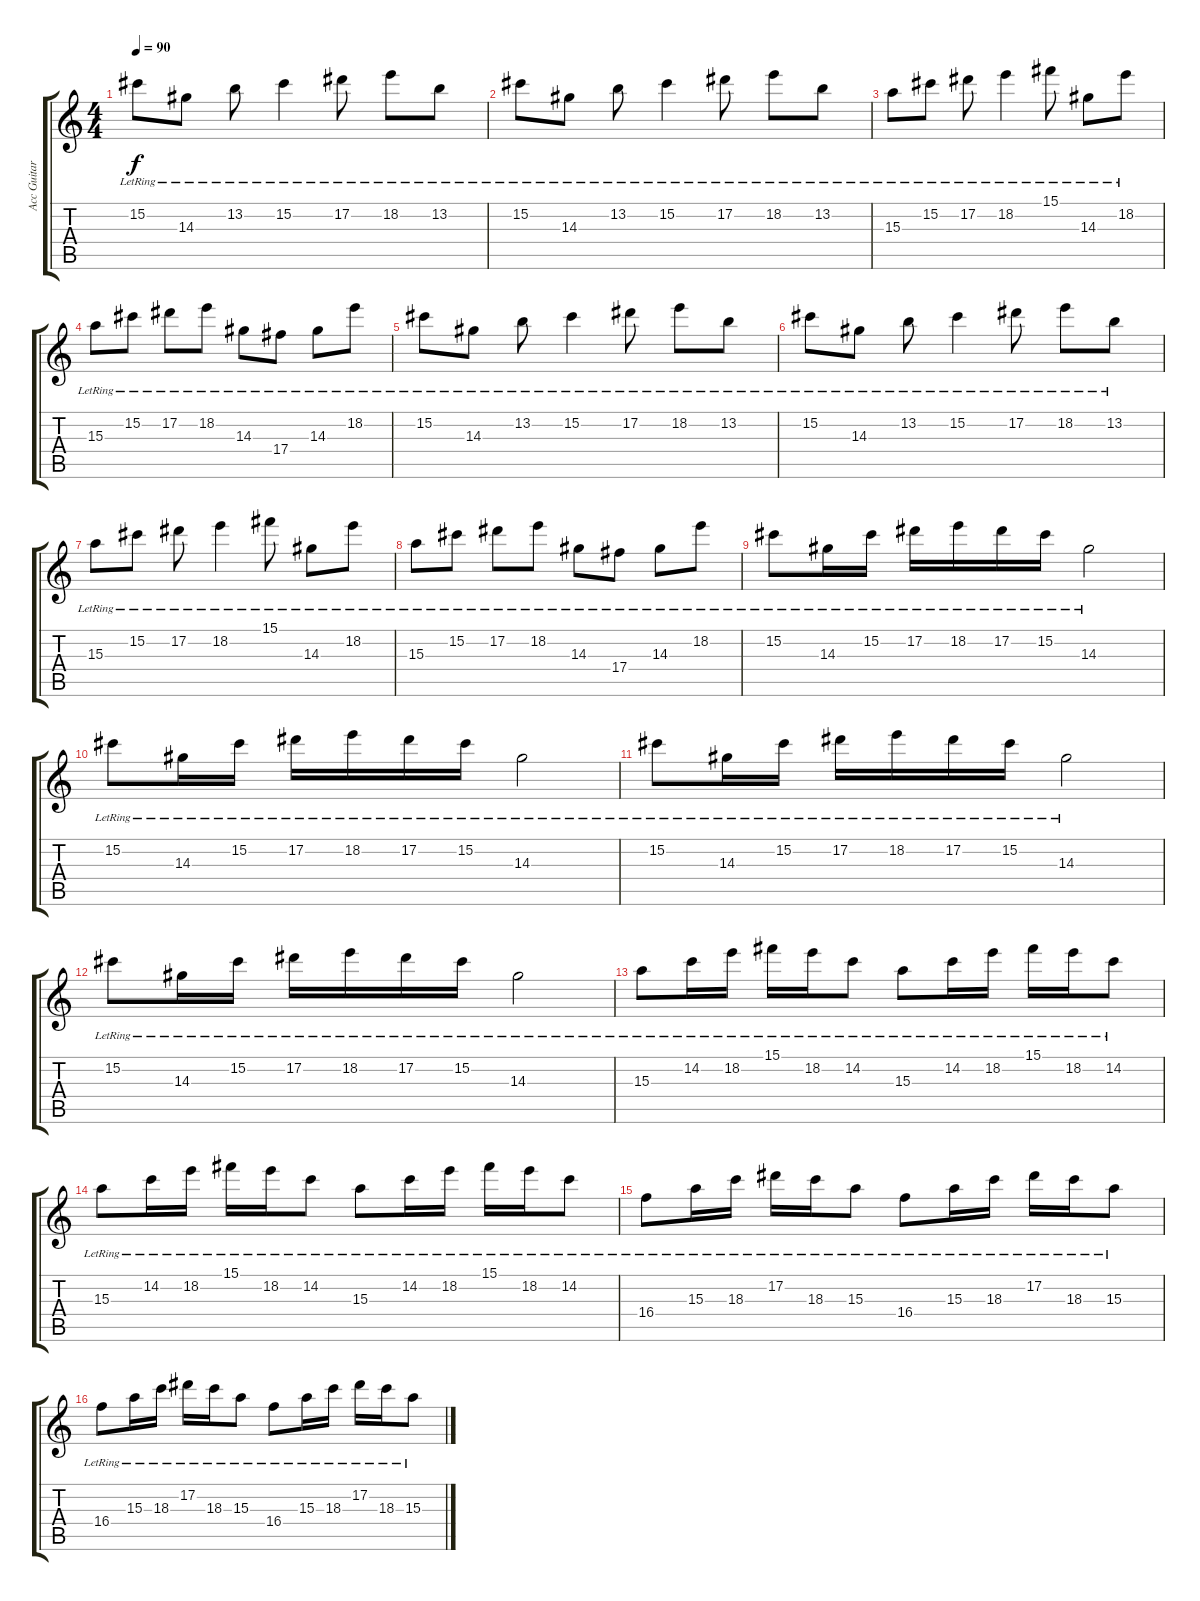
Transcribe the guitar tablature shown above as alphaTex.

\track ("Acc Guitar 1" "Acc Guitar") {instrument acousticguitarsteel}
\staff {score tabs}
\tuning (Eb4 Bb3 Gb3 Db3 Ab2 Eb2) {hide}
\ts (4 4)
\tempo 90
\clef g2
\ks c
15.2{lr}.8{dy f instrument acousticguitarsteel} 14.3{lr}.8 13.2{lr}.8 15.2{lr}.4 17.2{lr}.8 18.2{lr}.8 13.2{lr}.8 |
15.2{lr}.8 14.3{lr}.8 13.2{lr}.8 15.2{lr}.4 17.2{lr}.8 18.2{lr}.8 13.2{lr}.8 |
15.3{lr}.8 15.2{lr}.8 17.2{lr}.8 18.2{lr}.4 15.1{lr}.8 14.3{lr}.8 18.2{lr}.8 |
15.3{lr}.8 15.2{lr}.8 17.2{lr}.8 18.2{lr}.8 14.3{lr}.8 17.4{lr}.8 14.3{lr}.8 18.2{lr}.8 |
15.2{lr}.8 14.3{lr}.8 13.2{lr}.8 15.2{lr}.4 17.2{lr}.8 18.2{lr}.8 13.2{lr}.8 |
15.2{lr}.8 14.3{lr}.8 13.2{lr}.8 15.2{lr}.4 17.2{lr}.8 18.2{lr}.8 13.2{lr}.8 |
15.3{lr}.8 15.2{lr}.8 17.2{lr}.8 18.2{lr}.4 15.1{lr}.8 14.3{lr}.8 18.2{lr}.8 |
15.3{lr}.8 15.2{lr}.8 17.2{lr}.8 18.2{lr}.8 14.3{lr}.8 17.4{lr}.8 14.3{lr}.8 18.2{lr}.8 |
15.2{lr}.8 14.3{lr}.16 15.2{lr}.16 17.2{lr}.16 18.2{lr}.16 17.2{lr}.16 15.2{lr}.16 14.3{lr}.2 |
15.2{lr}.8 14.3{lr}.16 15.2{lr}.16 17.2{lr}.16 18.2{lr}.16 17.2{lr}.16 15.2{lr}.16 14.3{lr}.2 |
15.2{lr}.8 14.3{lr}.16 15.2{lr}.16 17.2{lr}.16 18.2{lr}.16 17.2{lr}.16 15.2{lr}.16 14.3{lr}.2 |
15.2{lr}.8 14.3{lr}.16 15.2{lr}.16 17.2{lr}.16 18.2{lr}.16 17.2{lr}.16 15.2{lr}.16 14.3{lr}.2 |
15.3{lr}.8 14.2{lr}.16 18.2{lr}.16 15.1{lr}.16 18.2{lr}.16 14.2{lr}.8 15.3{lr}.8 14.2{lr}.16 18.2{lr}.16 15.1{lr}.16 18.2{lr}.16 14.2{lr}.8 |
15.3{lr}.8 14.2{lr}.16 18.2{lr}.16 15.1{lr}.16 18.2{lr}.16 14.2{lr}.8 15.3{lr}.8 14.2{lr}.16 18.2{lr}.16 15.1{lr}.16 18.2{lr}.16 14.2{lr}.8 |
16.4{lr}.8 15.3{lr}.16 18.3{lr}.16 17.2{lr}.16 18.3{lr}.16 15.3{lr}.8 16.4{lr}.8 15.3{lr}.16 18.3{lr}.16 17.2{lr}.16 18.3{lr}.16 15.3{lr}.8 |
16.4{lr}.8 15.3{lr}.16 18.3{lr}.16 17.2{lr}.16 18.3{lr}.16 15.3{lr}.8 16.4{lr}.8 15.3{lr}.16 18.3{lr}.16 17.2{lr}.16 18.3{lr}.16 15.3{lr}.8
